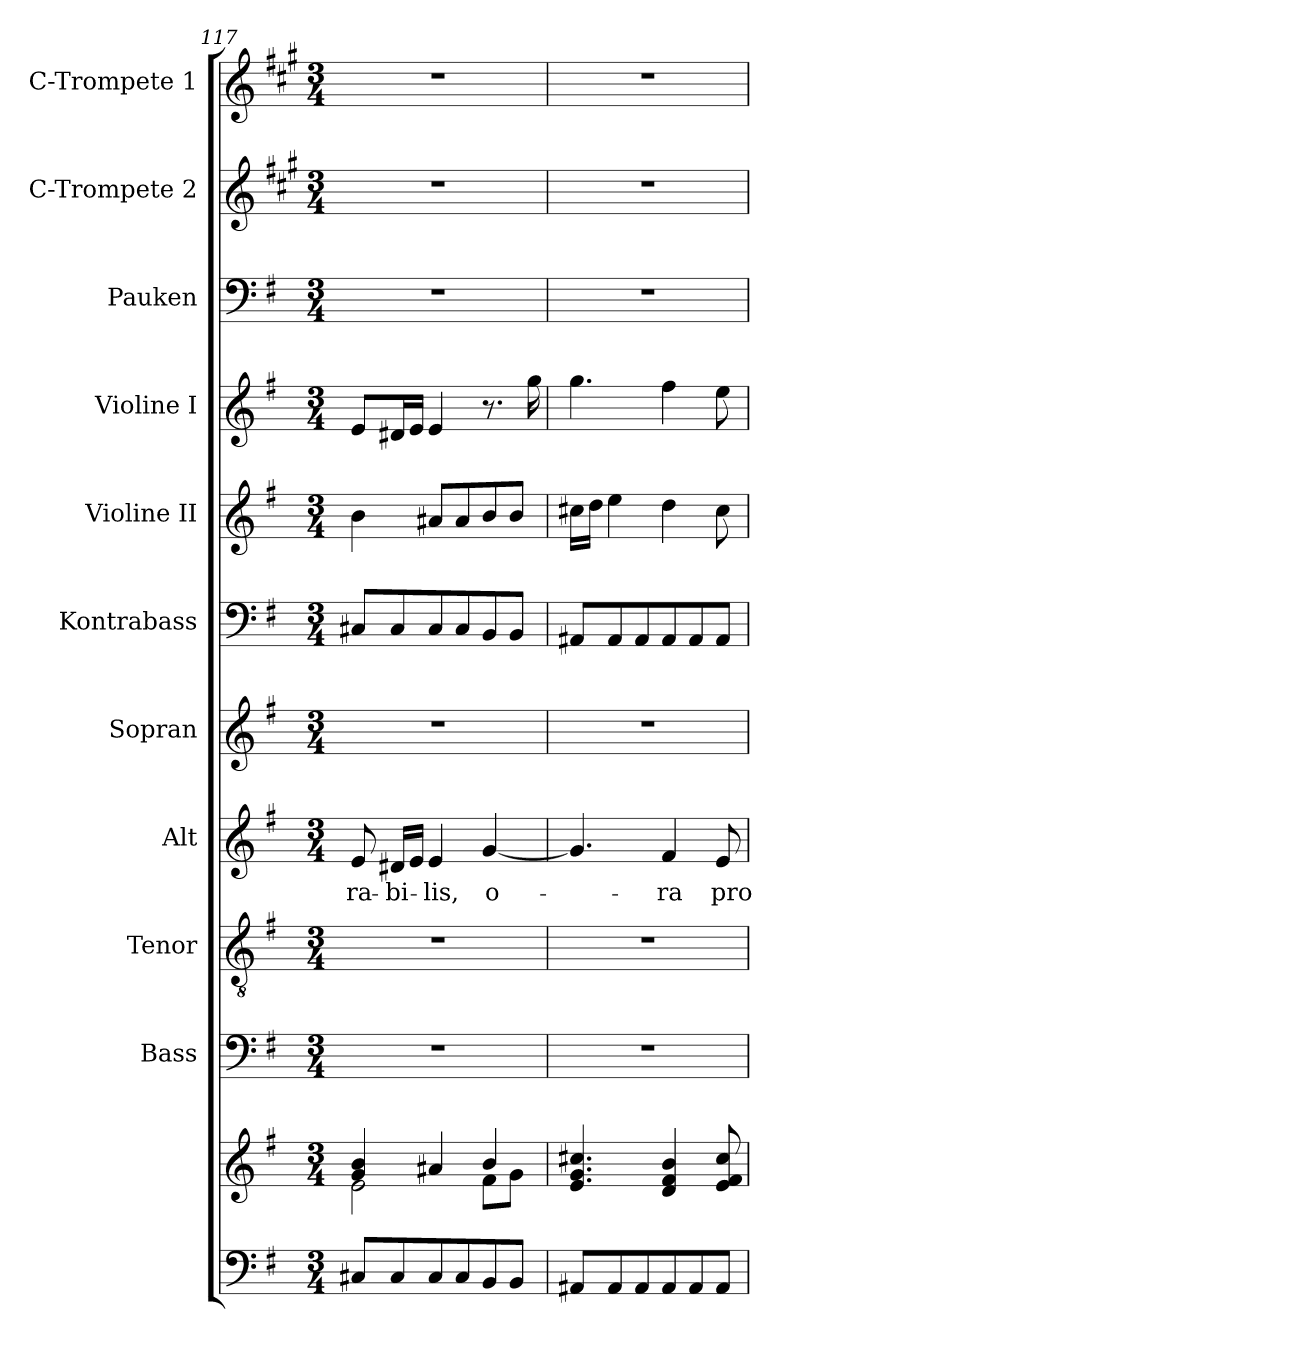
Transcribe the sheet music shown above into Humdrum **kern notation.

**kern	**kern	**kern	**kern	**kern	**text	**kern	**kern	**kern	**kern	**kern	**kern	**kern
*part11	*part11	*part10	*part9	*part8	*part8	*part7	*part6	*part5	*part4	*part3	*part2	*part1
*staff12	*staff11	*staff10	*staff9	*staff8	*staff8	*staff7	*staff6	*staff5	*staff4	*staff3	*staff2	*staff1
*	*	*I"Bass	*I"Tenor	*I"Alt	*	*I"Sopran	*I"Kontrabass	*I"Violine II	*I"Violine I	*I"Pauken	*I"C-Trompete 2	*I"C-Trompete 1
*	*	*I'B.	*I'T.	*I'A.	*	*I'S.	*I'Kb.	*I'Vl. II	*I'Vl. I	*I'Pk.	*I'C Trp. 2	*I'C Trp. 1
*clefF4	*clefG2	*clefF4	*clefGv2	*clefG2	*	*clefG2	*clefF4	*clefG2	*clefG2	*clefF4	*clefG2	*clefG2
*	*	*	*	*	*	*	*ITrd7c12	*	*	*	*ITrd1c2	*ITrd1c2
*k[f#]	*k[f#]	*k[f#]	*k[f#]	*k[f#]	*	*k[f#]	*k[f#]	*k[f#]	*k[f#]	*k[f#]	*k[f#]	*k[f#]
*G:	*G:	*G:	*G:	*G:	*	*G:	*G:	*G:	*G:	*G:	*G:	*G:
*M3/4	*M3/4	*M3/4	*M3/4	*M3/4	*	*M3/4	*M3/4	*M3/4	*M3/4	*M3/4	*M3/4	*M3/4
=117	=117	=117	=117	=117	=117	=117	=117	=117	=117	=117	=117	=117
*	*^	*	*	*	*	*	*	*	*	*	*	*
!	!	!	!	!	!	!LO:LY:b	!	!	!	!	!	!	!
8C#X/L	4g/ 4b/	2e\	2.r	2.r	8e/	-ra-	2.r	8CC#X/L	4b\	8e/L	2.r	2.r	2.r
!	!	!	!	!	!	!LO:LY:b	!	!	!	!	!	!	!
8C#/	.	.	.	.	16d#X/LL	-bi-	.	8CC#/	.	16d#X/L	.	.	.
.	.	.	.	.	16e/JJ	.	.	.	.	16e/JJ	.	.	.
!	!	!	!	!	!	!LO:LY:b	!	!	!	!	!	!	!
8C#/	4a#X/	.	.	.	4e/	-lis,	.	8CC#/	8a#X/L	4e/	.	.	.
8C#/	.	.	.	.	.	.	.	8CC#/	8a#/	.	.	.	.
!	!	!	!	!	!	!LO:LY:b	!	!	!	!	!	!	!
8BB/	4b/	8f#\L	.	.	[4g/	o-	.	8BBB/	8b/	8.r	.	.	.
8BB/J	.	8g\J	.	.	.	.	.	8BBB/J	8b/J	.	.	.	.
.	.	.	.	.	.	.	.	.	.	16gg\	.	.	.
*	*v	*v	*	*	*	*	*	*	*	*	*	*	*
!!LO:PB:g=z
=118	=118	=118	=118	=118	=118	=118	=118	=118	=118	=118	=118	=118
8AA#X/L	4.e/ 4.g/ 4.cc#X/	2.r	2.r	4.g/]	.	2.r	8AAA#X/L	16cc#X\LL	4.gg\	2.r	2.r	2.r
.	.	.	.	.	.	.	.	16dd\JJ	.	.	.	.
8AA#/	.	.	.	.	.	.	8AAA#/	4ee\	.	.	.	.
8AA#/	.	.	.	.	.	.	8AAA#/	.	.	.	.	.
!	!	!	!	!	!LO:LY:b	!	!	!	!	!	!	!
8AA#/	4d/ 4f#/ 4b/	.	.	4f#/	-ra	.	8AAA#/	4dd\	4ff#\	.	.	.
8AA#/	.	.	.	.	.	.	8AAA#/	.	.	.	.	.
!	!	!	!	!	!LO:LY:b	!	!	!	!	!	!	!
8AA#/J	8e/ 8f#/ 8cc#/	.	.	8e/	pro	.	8AAA#/J	8cc#\	8ee\	.	.	.
=	=	=	=	=	=	=	=	=	=	=	=	=
*-	*-	*-	*-	*-	*-	*-	*-	*-	*-	*-	*-	*-
